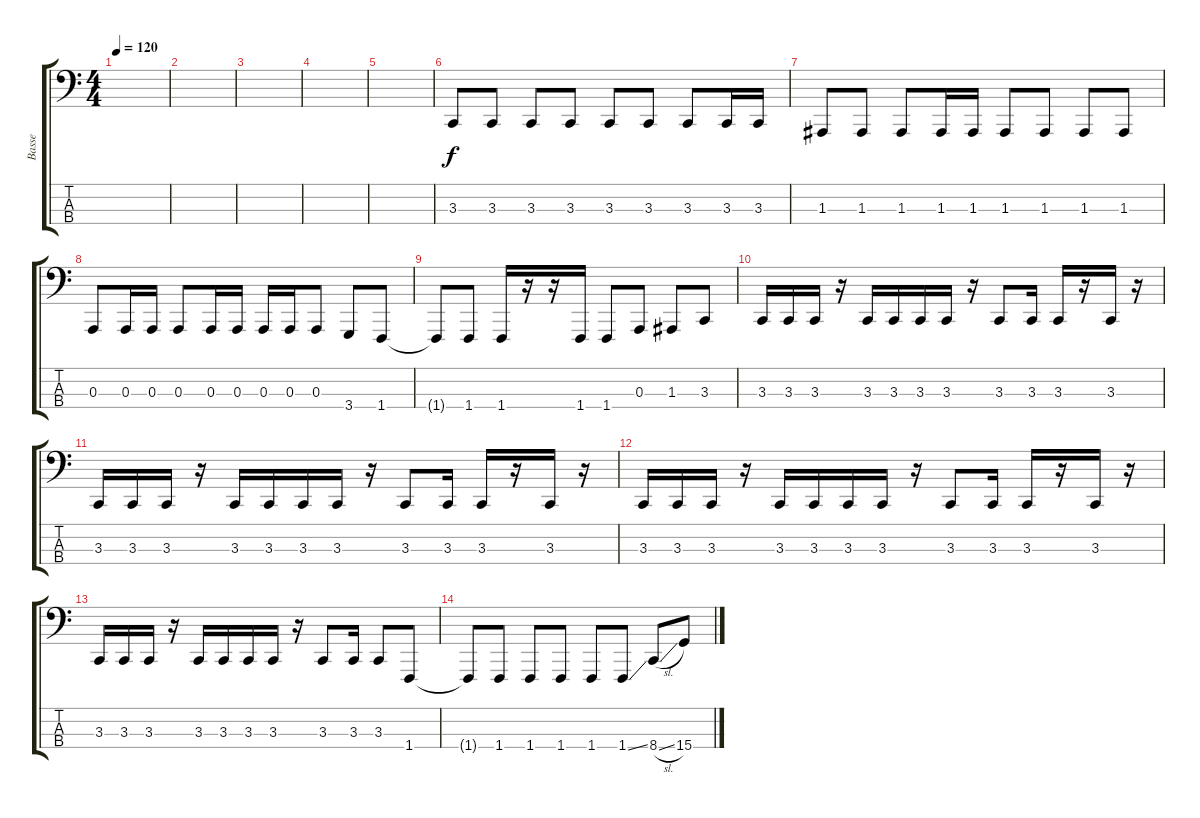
\track ("Basse" "Basse") {instrument lead8bassandlead}
\staff {score tabs}
\tuning (G2 D2 A1 E1) {hide}
\ts (4 4)
\tempo 120
\clef f4
\ks c
|
|
|
|
|
3.3.8 3.3.8 3.3.8 3.3.8 3.3.8 3.3.8 3.3.8 3.3.16 3.3.16 |
1.3.8 1.3.8 1.3.8 1.3.16 1.3.16 1.3.8 1.3.8 1.3.8 1.3.8 |
0.3.8 0.3.16 0.3.16 0.3.8 0.3.16 0.3.16 0.3.16 0.3.16 0.3.8 3.4.8 1.4.8 |
1.4{t}.8 1.4.8 1.4.16 r.16 r.16 1.4.16 1.4.8 0.3.8 1.3.8 3.3.8 |
3.3.16 3.3.16 3.3.16 r.16 3.3.16 3.3.16 3.3.16 3.3.16 r.16 3.3.8 3.3.16 3.3.16 r.16 3.3.16 r.16 |
3.3.16 3.3.16 3.3.16 r.16 3.3.16 3.3.16 3.3.16 3.3.16 r.16 3.3.8 3.3.16 3.3.16 r.16 3.3.16 r.16 |
3.3.16 3.3.16 3.3.16 r.16 3.3.16 3.3.16 3.3.16 3.3.16 r.16 3.3.8 3.3.16 3.3.16 r.16 3.3.16 r.16 |
3.3.16 3.3.16 3.3.16 r.16 3.3.16 3.3.16 3.3.16 3.3.16 r.16 3.3.8 3.3.16 3.3.8 1.4.8 |
1.4{t}.8 1.4.8 1.4.8 1.4.8 1.4.8 1.4{ss}.8 8.4{sl}.8 15.4.8
